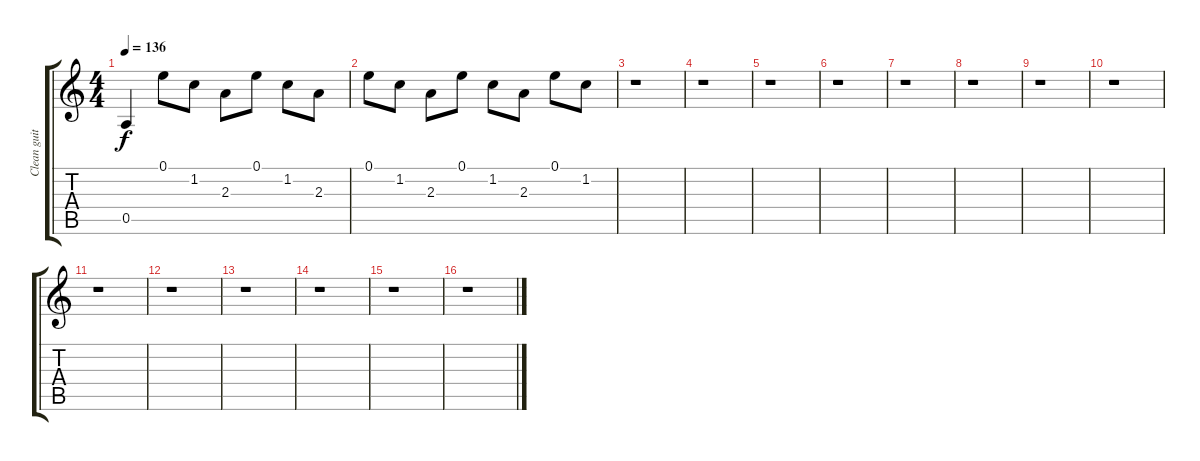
\track ("Clean guitar" "Clean guit") {instrument electricguitarclean}
\staff {score tabs}
\tuning (E4 B3 G3 D3 A2 E2) {hide}
\ts (4 4)
\tempo 136
\clef g2
\ks c
0.5.4{dy f} 0.1.8 1.2.8 2.3.8 0.1.8 1.2.8 2.3.8 |
0.1.8 1.2.8 2.3.8 0.1.8 1.2.8 2.3.8 0.1.8 1.2.8 |
r.1 |
r.1 |
r.1 |
r.1 |
r.1 |
r.1 |
r.1 |
r.1 |
r.1 |
r.1 |
r.1 |
r.1 |
r.1 |
r.1
